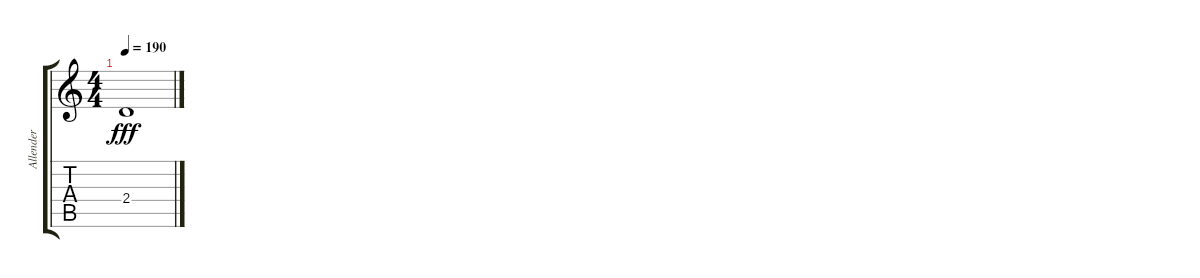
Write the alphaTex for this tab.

\track ("Allender" "Allender") {instrument distortionguitar}
\staff {score tabs}
\tuning (D4 A3 F3 C3 G2 D2) {hide}
\ts (4 4)
\tempo 190
\clef g2
\ks c
2.4.1{dy fff}
